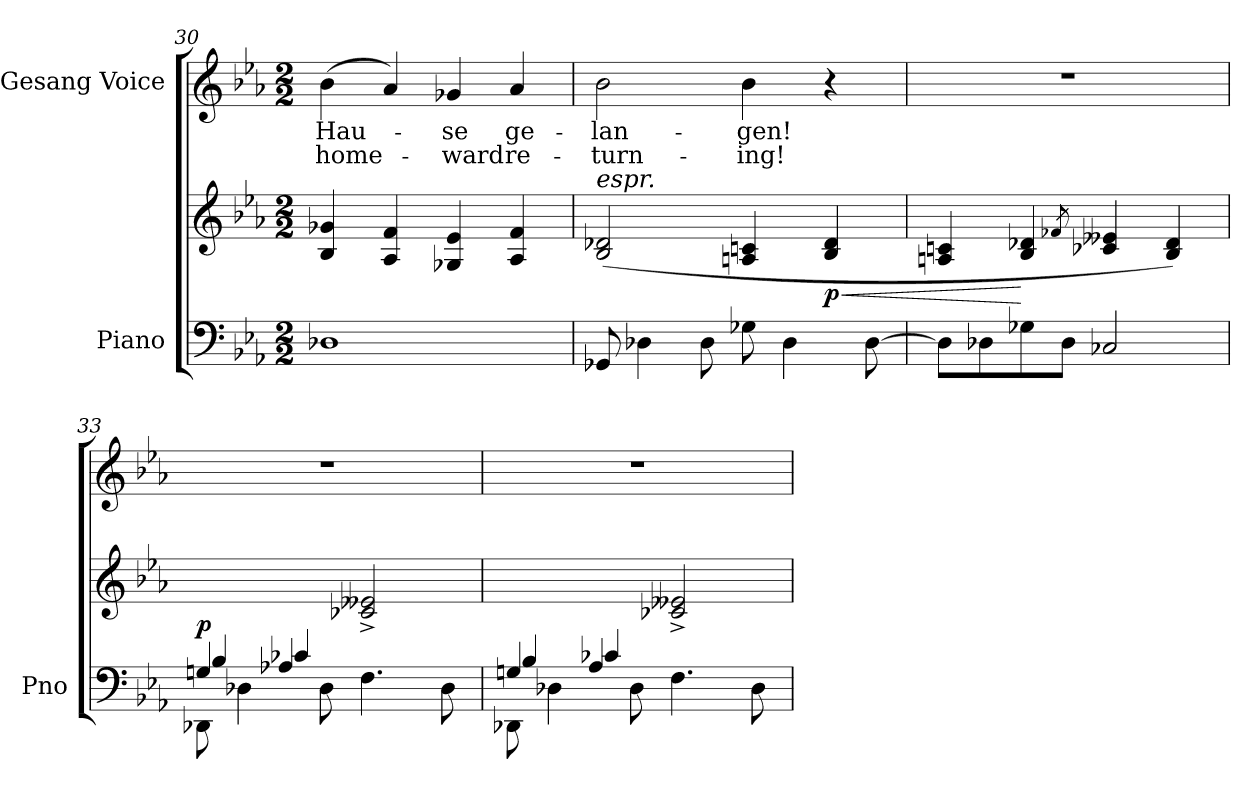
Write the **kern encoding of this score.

**kern	**kern	**dynam	**kern	**text	**text
*part2	*part2	*part2	*part1	*part1	*part1
*staff3	*staff2	*staff2/3	*staff1	*staff1	*staff1
*I"Piano	*	*	*I"Gesang Voice	*	*
*I'Pno	*	*	*	*	*
!!LO:LB:g=z
*clefF4	*clefG2	*	*clefG2	*	*
*k[b-e-a-]	*k[b-e-a-]	*	*k[b-e-a-]	*	*
*M2/2	*M2/2	*	*M2/2	*	*
=30	=30	=30	=30	=30	=30
!	!	!	!	!LO:LY:b	!LO:LY:b
1D-X	4B-/ 4g-X/	.	(4b-\	Hau-	home-
.	4A-/ 4f/	.	4a-/)	.	.
!	!	!	!	!LO:LY:b	!LO:LY:b
.	4G-X/ 4e-/	.	4g-X/	-se	-ward
!	!	!	!	!LO:LY:b	!LO:LY:b
.	4A-/ 4f/	.	4a-/	ge-	re-
=31	=31	=31	=31	=31	=31
!	!LO:TX:a:i:t=espr.	!	!	!	!
!	!	!	!	!LO:LY:b	!LO:LY:b
8GG-X/	(2B-/ 2d-X/	.	2b-\	-lan-	-turn-
4D-X\	.	.	.	.	.
8D-\	.	.	.	.	.
!	!	!	!	!LO:LY:b	!LO:LY:b
8G-X\	4An/ 4cn/	.	4b-\	-gen!	-ing!
4D-\	.	.	.	.	.
!	!	!LO:HP:b	!	!	!
!	!	!LO:DY:n=1:b	!	!	!
.	4B-/ 4d-/	< p	4r	.	.
[8D-\	.	.	.	.	.
=32	=32	=32	=32	=32	=32
8D-\L]	4An/ 4cn/	.	1r	.	.
8D-X\	.	.	.	.	.
8G-X\	4B-/ 4d-X/	[	.	.	.
8D-\J	.	.	.	.	.
.	8qf-X/	.	.	.	.
2C-X/	4c-X/ 4e--X/	.	.	.	.
.	4B-/ 4d-/)	.	.	.	.
=33	=33	=33	=33	=33	=33
*^	*	*	*	*	*
*	*^	*	*	*	*	*
!	!	!	!	!LO:DY:a=2	!	!	!
(>4Gn/	4B-/	8DD-X\	2ryy	p	1r	.	.
.	.	4D-X\	.	.	.	.	.
4A-X/	4c-X/	.	.	.	.	.	.
.	.	8D-\	.	.	.	.	.
2ryy	2ryy	4.F\	2c-X/^ 2e--X/^)	.	.	.	.
.	.	8D-\	.	.	.	.	.
!!LO:LB:g=z
=34	=34	=34	=34	=34	=34	=34	=34
(>4Gn/	4B-/	8DD-X\	2ryy	.	1r	.	.
.	.	4D-X\	.	.	.	.	.
4A-/	4c-X/	.	.	.	.	.	.
.	.	8D-\	.	.	.	.	.
2ryy	2ryy	4.F\	2c-X/^ 2e--X/^)	.	.	.	.
.	.	8D-\	.	.	.	.	.
*v	*v	*v	*	*	*	*	*
=	=	=	=	=	=
*-	*-	*-	*-	*-	*-
